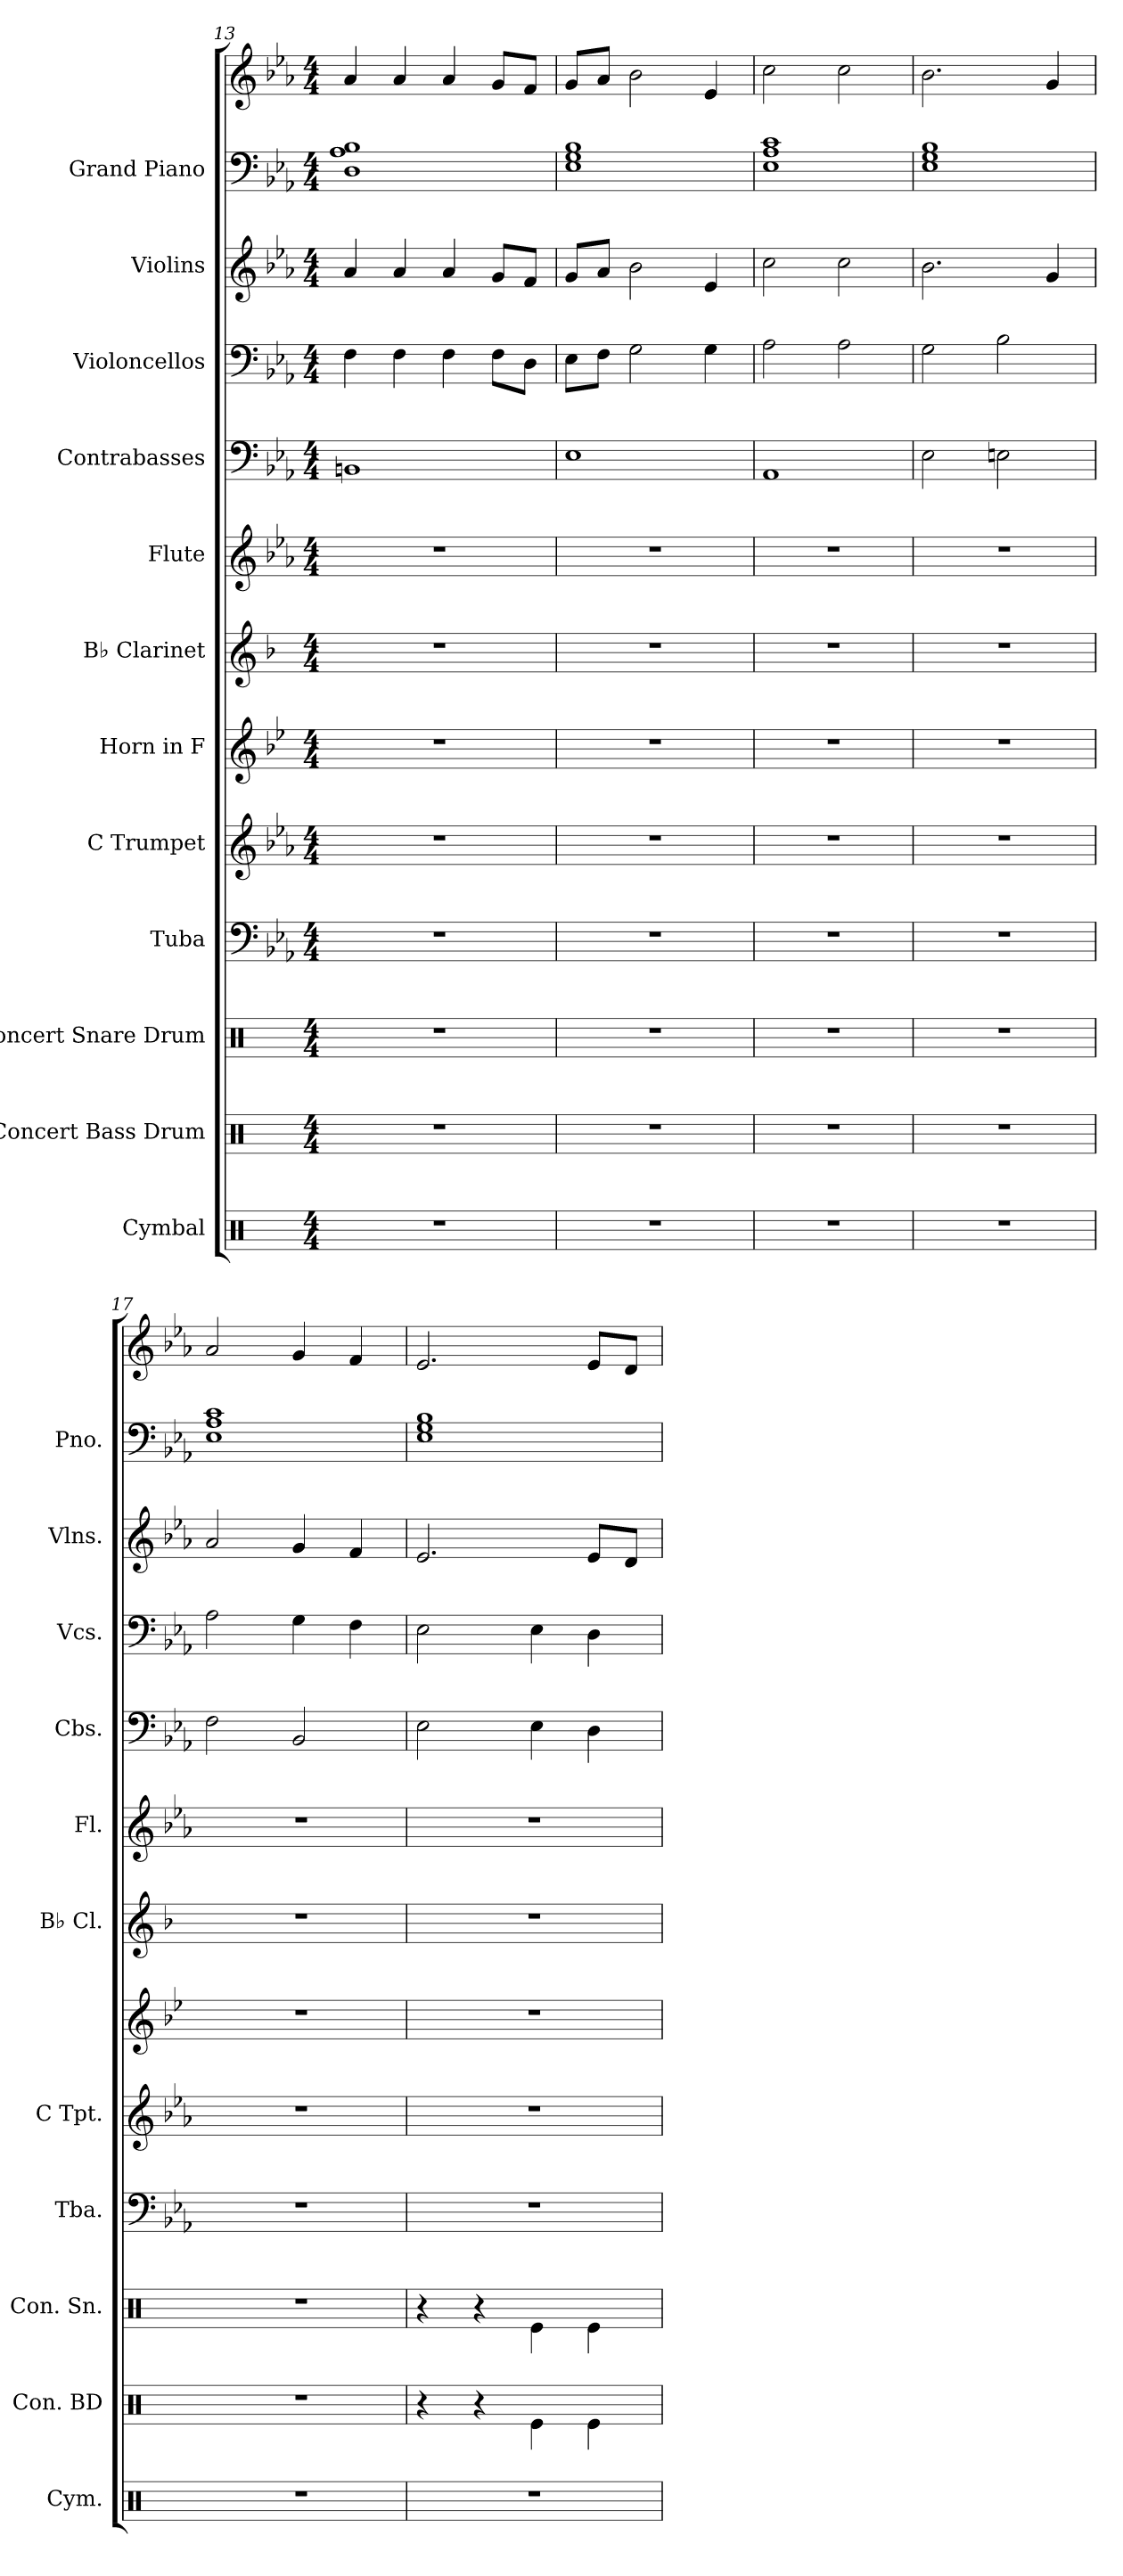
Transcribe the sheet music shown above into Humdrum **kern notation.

**kern	**kern	**kern	**kern	**kern	**kern	**kern	**kern	**kern	**kern	**kern	**kern	**kern
*part12	*part11	*part10	*part9	*part8	*part7	*part6	*part5	*part4	*part3	*part2	*part1	*part1
*staff13	*staff12	*staff11	*staff10	*staff9	*staff8	*staff7	*staff6	*staff5	*staff4	*staff3	*staff2	*staff1
*I"Cymbal	*I"Concert Bass Drum	*I"Concert Snare Drum	*I"Tuba	*I"C Trumpet	*I"Horn in F	*I"B♭ Clarinet	*I"Flute	*I"Contrabasses	*I"Violoncellos	*I"Violins	*I"Grand Piano	*
*I'Cym.	*I'Con. BD	*I'Con. Sn.	*I'Tba.	*I'C Tpt.	*	*I'B♭ Cl.	*I'Fl.	*I'Cbs.	*I'Vcs.	*I'Vlns.	*I'Pno.	*
*clefX	*clefX	*clefX	*clefF4	*clefG2	*clefG2	*clefG2	*clefG2	*clefF4	*clefF4	*clefG2	*clefF4	*clefG2
*	*	*	*	*	*ITrd4c7	*ITrd1c2	*	*ITrd7c12	*	*	*	*
*k[]	*k[]	*k[]	*k[b-e-a-]	*k[b-e-a-]	*k[b-e-a-]	*k[b-e-a-]	*k[b-e-a-]	*k[b-e-a-]	*k[b-e-a-]	*k[b-e-a-]	*k[b-e-a-]	*k[b-e-a-]
*M4/4	*M4/4	*M4/4	*M4/4	*M4/4	*M4/4	*M4/4	*M4/4	*M4/4	*M4/4	*M4/4	*M4/4	*M4/4
=13	=13	=13	=13	=13	=13	=13	=13	=13	=13	=13	=13	=13
1r	1r	1r	1r	1r	1r	1r	1r	1BBBn	4F\	4a-/	1D 1A- 1B-	4a-/
.	.	.	.	.	.	.	.	.	4F\	4a-/	.	4a-/
.	.	.	.	.	.	.	.	.	4F\	4a-/	.	4a-/
.	.	.	.	.	.	.	.	.	8F\L	8g/L	.	8g/L
.	.	.	.	.	.	.	.	.	8D\J	8f/J	.	8f/J
=14	=14	=14	=14	=14	=14	=14	=14	=14	=14	=14	=14	=14
1r	1r	1r	1r	1r	1r	1r	1r	1EE-	8E-\L	8g/L	1E- 1G 1B-	8g/L
.	.	.	.	.	.	.	.	.	8F\J	8a-/J	.	8a-/J
.	.	.	.	.	.	.	.	.	2G\	2b-\	.	2b-\
.	.	.	.	.	.	.	.	.	4G\	4e-/	.	4e-/
=15	=15	=15	=15	=15	=15	=15	=15	=15	=15	=15	=15	=15
1r	1r	1r	1r	1r	1r	1r	1r	1AAA-	2A-\	2cc\	1E- 1A- 1c	2cc\
.	.	.	.	.	.	.	.	.	2A-\	2cc\	.	2cc\
!!LO:PB:g=z
=16	=16	=16	=16	=16	=16	=16	=16	=16	=16	=16	=16	=16
1r	1r	1r	1r	1r	1r	1r	1r	2EE-\	2G\	2.b-\	1E- 1G 1B-	2.b-\
.	.	.	.	.	.	.	.	2EEn\	2B-\	.	.	.
.	.	.	.	.	.	.	.	.	.	4g/	.	4g/
=17	=17	=17	=17	=17	=17	=17	=17	=17	=17	=17	=17	=17
1r	1r	1r	1r	1r	1r	1r	1r	2FF\	2A-\	2a-/	1E- 1A- 1c	2a-/
.	.	.	.	.	.	.	.	2BBB-/	4G\	4g/	.	4g/
.	.	.	.	.	.	.	.	.	4F\	4f/	.	4f/
=18	=18	=18	=18	=18	=18	=18	=18	=18	=18	=18	=18	=18
1r	4r	4r	1r	1r	1r	1r	1r	2EE-\	2E-\	2.e-/	1E- 1G 1B-	2.e-/
.	4r	4r	.	.	.	.	.	.	.	.	.	.
.	4Re\	4Re\	.	.	.	.	.	4EE-\	4E-\	.	.	.
.	4Re\	4Re\	.	.	.	.	.	4DD\	4D\	8e-/L	.	8e-/L
.	.	.	.	.	.	.	.	.	.	8d/J	.	8d/J
=	=	=	=	=	=	=	=	=	=	=	=	=
*-	*-	*-	*-	*-	*-	*-	*-	*-	*-	*-	*-	*-
